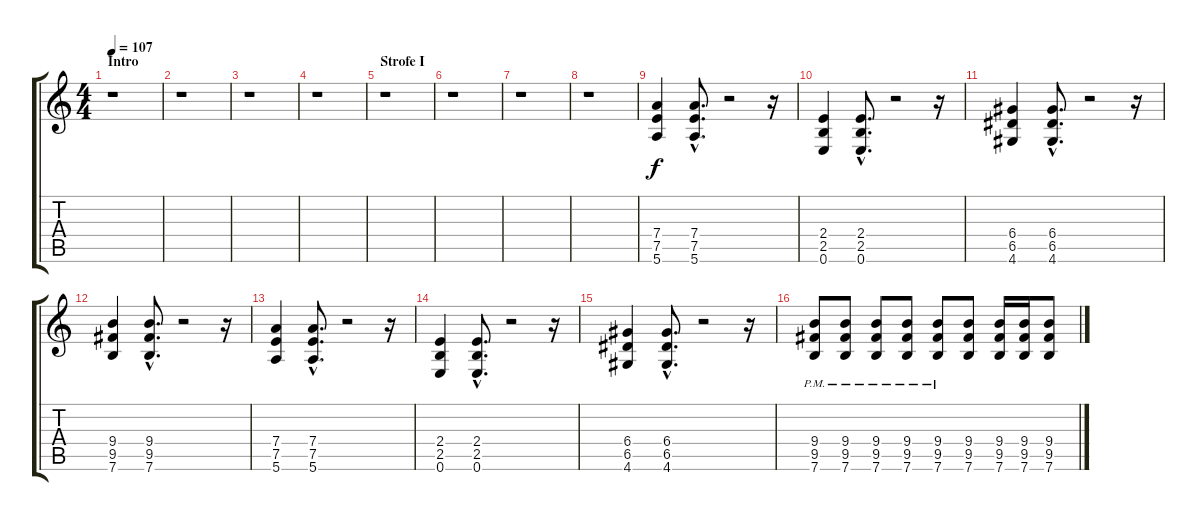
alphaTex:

\track "" {instrument distortionguitar}
\staff {score tabs}
\tuning (E4 B3 G3 D3 A2 E2) {hide}
\ts (4 4)
\section ("" "Intro")
\tempo 107
\clef g2
\ks c
r.1{dy f instrument distortionguitar} |
r.1 |
r.1 |
r.1 |
\section ("" "Strofe I")
r.1 |
r.1 |
r.1 |
r.1 |
(7.4 7.5 5.6).4 (7.4{hac} 7.5{hac} 5.6{hac}).8{d} r.2 r.16 |
(2.4 2.5 0.6).4 (2.4{hac} 2.5{hac} 0.6{hac}).8{d} r.2 r.16 |
(6.4 6.5 4.6).4 (6.4{hac} 6.5{hac} 4.6{hac}).8{d} r.2 r.16 |
(9.4 9.5 7.6).4 (9.4{hac} 9.5{hac} 7.6{hac}).8{d} r.2 r.16 |
(7.4 7.5 5.6).4 (7.4{hac} 7.5{hac} 5.6{hac}).8{d} r.2 r.16 |
(2.4 2.5 0.6).4 (2.4{hac} 2.5{hac} 0.6{hac}).8{d} r.2 r.16 |
(6.4 6.5 4.6).4 (6.4{hac} 6.5{hac} 4.6{hac}).8{d} r.2 r.16 |
(9.4{pm} 9.5{pm} 7.6{pm}).8 (9.4{pm} 9.5{pm} 7.6{pm}).8 (9.4{pm} 9.5{pm} 7.6{pm}).8 (9.4{pm} 9.5{pm} 7.6{pm}).8 (9.4{pm} 9.5{pm} 7.6{pm}).8 (9.4 9.5 7.6).8 (9.4 9.5 7.6).16 (9.4 9.5 7.6).16 (9.4 9.5 7.6).8
